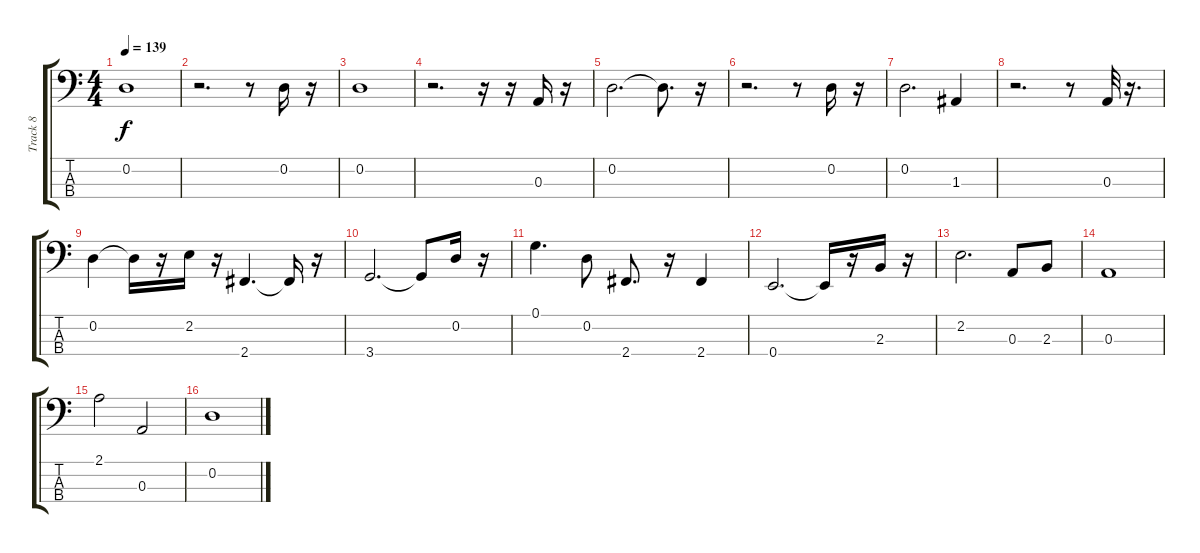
\track ("Track 8" "Track 8") {instrument fretlessbass}
\staff {score tabs}
\tuning (G2 D2 A1 E1) {hide}
\ts (4 4)
\tempo 139
\clef f4
\ks c
0.2.1{dy f} |
r.2{d} r.8 0.2.16 r.16 |
0.2.1 |
r.2{d} r.16 r.16 0.3.16 r.16 |
0.2.2{d} 0.2{t}.8{d} r.16 |
r.2{d} r.8 0.2.16 r.16 |
0.2.2{d} 1.3.4 |
r.2{d} r.8 0.3.32 r.16{d} |
0.2.4 0.2{t}.16 r.16 2.2.16 r.16 2.4.4{d} 2.4{t}.16 r.16 |
3.4.2{d} 3.4{t}.8 0.2.16 r.16 |
0.1.4{d} 0.2.8 2.4.8{d} r.16 2.4.4 |
0.4.2{d} 0.4{t}.16 r.16 2.3.16 r.16 |
2.2.2{d} 0.3.8 2.3.8 |
0.3.1 |
2.1.2 0.3.2 |
0.2.1
